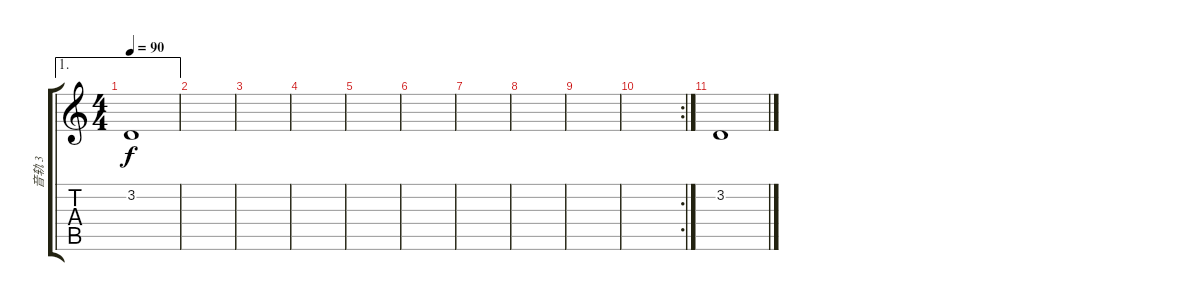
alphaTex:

\track ("音轨 3" "音轨 3") {instrument flute}
\staff {score tabs}
\tuning (E4 B3 G3 D3 A2 E2) {hide}
\ae 1
\ts (4 4)
\tempo 90
\clef g2
\ks c
3.2.1{dy f} |
|
|
|
|
|
|
|
|
\rc 2
|
3.2.1
